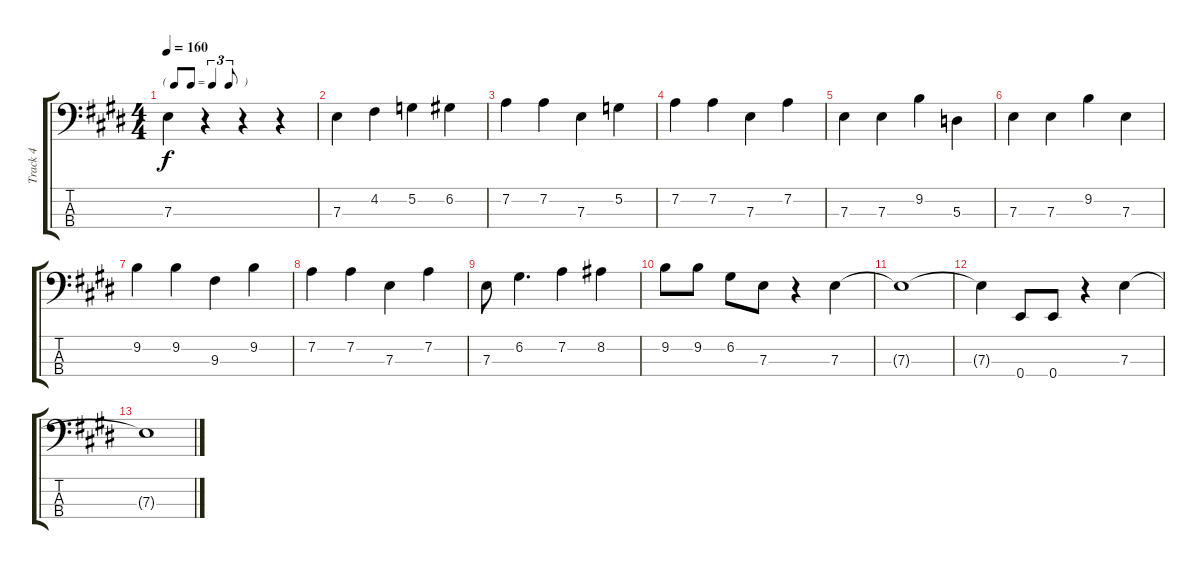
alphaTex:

\track ("Track 4" "Track 4") {instrument electricbassfinger}
\staff {score tabs}
\tuning (G2 D2 A1 E1) {hide}
\ts (4 4)
\tf triplet8th
\tempo 160
\clef f4
\ks e
7.3.4{dy f} r.4 r.4 r.4 |
7.3.4 4.2.4 5.2.4 6.2.4 |
7.2.4 7.2.4 7.3.4 5.2.4 |
7.2.4 7.2.4 7.3.4 7.2.4 |
7.3.4 7.3.4 9.2.4 5.3.4 |
7.3.4 7.3.4 9.2.4 7.3.4 |
9.2.4 9.2.4 9.3.4 9.2.4 |
7.2.4 7.2.4 7.3.4 7.2.4 |
7.3.8 6.2.4{d} 7.2.4 8.2.4 |
9.2.8 9.2.8 6.2.8 7.3.8 r.4 7.3.4 |
7.3{t}.1 |
7.3{t}.4 0.4.8 0.4.8 r.4 7.3.4 |
7.3{t}.1
